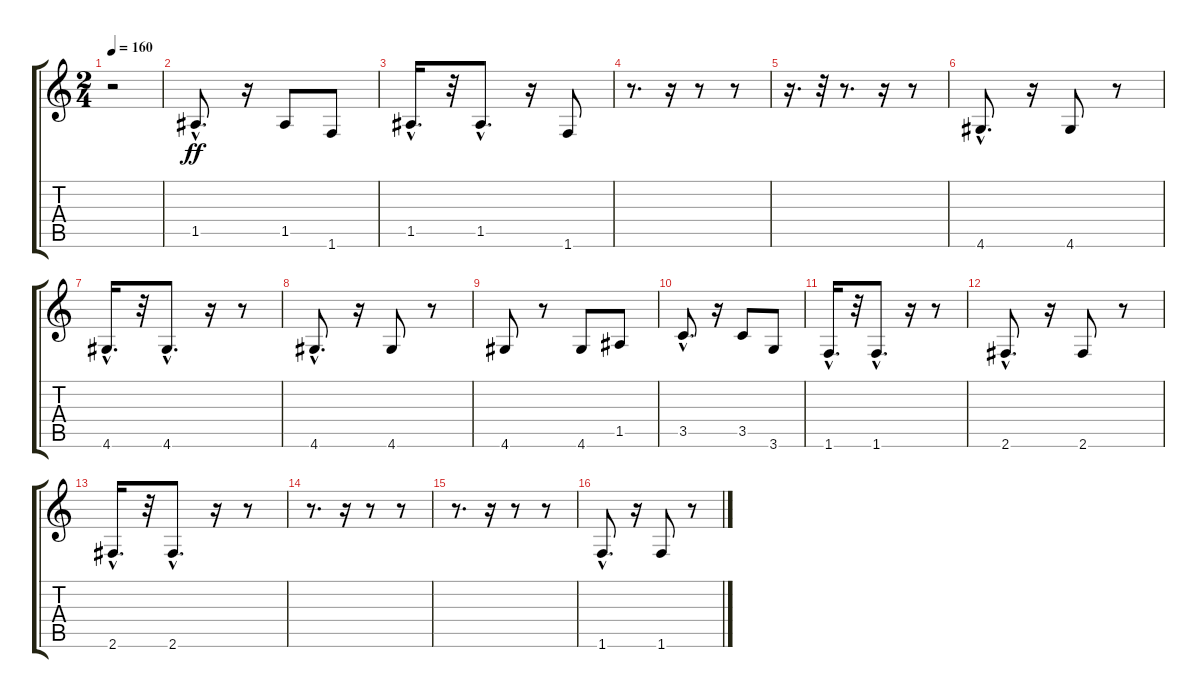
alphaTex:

\track "" {instrument electricguitarjazz}
\staff {score tabs}
\tuning (E4 B3 G3 D3 A2 E2) {hide}
\ts (2 4)
\tempo 160
\clef g2
\ks c
r.2{dy ff} |
1.5{hac}.8{d balance 8} r.16 1.5.8 1.6.8 |
1.5{hac}.16{d} r.32 1.5{hac}.8{d} r.16 1.6.8 |
r.8{d} r.16 r.8 r.8 |
r.16{d} r.32 r.8{d} r.16 r.8 |
4.6{hac}.8{d} r.16 4.6.8 r.8 |
4.6{hac}.16{d} r.32 4.6{hac}.8{d} r.16 r.8 |
4.6{hac}.8{d} r.16 4.6.8 r.8 |
4.6.8 r.8 4.6.8 1.5.8 |
3.5{hac}.8{d} r.16 3.5.8 3.6.8 |
1.6{hac}.16{d} r.32 1.6{hac}.8{d} r.16 r.8 |
2.6{hac}.8{d} r.16 2.6.8 r.8 |
2.6{hac}.16{d} r.32 2.6{hac}.8{d} r.16 r.8 |
r.8{d} r.16 r.8 r.8 |
r.8{d} r.16 r.8 r.8 |
1.6{hac}.8{d} r.16 1.6.8 r.8
